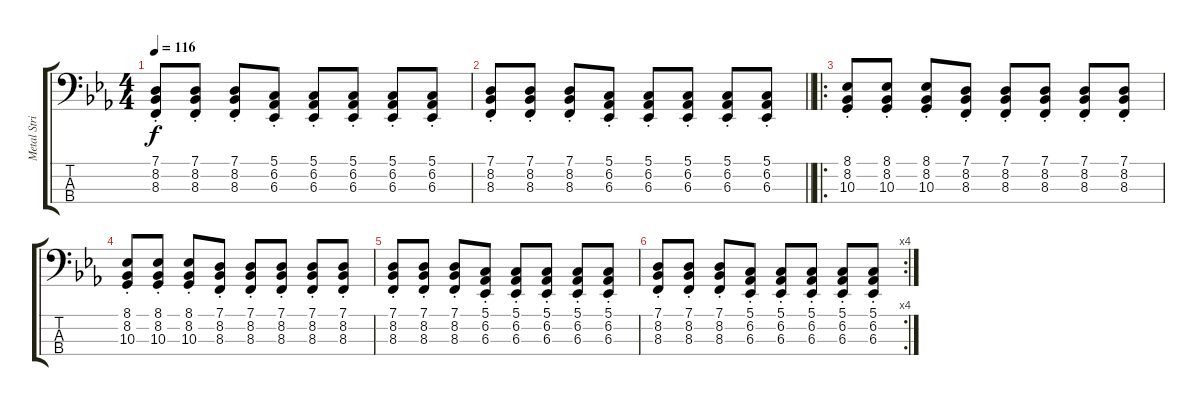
\track ("Metal Strings" "Metal Stri") {instrument stringensemble1}
\staff {score tabs}
\tuning (G2 D2 A1 E1) {hide}
\ts (4 4)
\tempo 116
\clef f4
\ks eb
(7.1{st} 8.2{st} 8.3{st}).8{dy f} (7.1{st} 8.2{st} 8.3{st}).8 (7.1{st} 8.2{st} 8.3{st}).8 (5.1{st} 6.2{st} 6.3{st}).8 (5.1{st} 6.2{st} 6.3{st}).8 (5.1{st} 6.2{st} 6.3{st}).8 (5.1{st} 6.2{st} 6.3{st}).8 (5.1{st} 6.2{st} 6.3{st}).8 |
\barLineRight lightlight
(7.1{st} 8.2{st} 8.3{st}).8 (7.1{st} 8.2{st} 8.3{st}).8 (7.1{st} 8.2{st} 8.3{st}).8 (5.1{st} 6.2{st} 6.3{st}).8 (5.1{st} 6.2{st} 6.3{st}).8 (5.1{st} 6.2{st} 6.3{st}).8 (5.1{st} 6.2{st} 6.3{st}).8 (5.1{st} 6.2{st} 6.3{st}).8 |
\ro
(8.1{st} 8.2{st} 10.3{st}).8 (8.1{st} 8.2{st} 10.3{st}).8 (8.1{st} 8.2{st} 10.3{st}).8 (7.1{st} 8.2{st} 8.3{st}).8 (7.1{st} 8.2{st} 8.3{st}).8 (7.1{st} 8.2{st} 8.3{st}).8 (7.1{st} 8.2{st} 8.3{st}).8 (7.1{st} 8.2{st} 8.3{st}).8 |
(8.1{st} 8.2{st} 10.3{st}).8 (8.1{st} 8.2{st} 10.3{st}).8 (8.1{st} 8.2{st} 10.3{st}).8 (7.1{st} 8.2{st} 8.3{st}).8 (7.1{st} 8.2{st} 8.3{st}).8 (7.1{st} 8.2{st} 8.3{st}).8 (7.1{st} 8.2{st} 8.3{st}).8 (7.1{st} 8.2{st} 8.3{st}).8 |
(7.1{st} 8.2{st} 8.3{st}).8 (7.1{st} 8.2{st} 8.3{st}).8 (7.1{st} 8.2{st} 8.3{st}).8 (5.1{st} 6.2{st} 6.3{st}).8 (5.1{st} 6.2{st} 6.3{st}).8 (5.1{st} 6.2{st} 6.3{st}).8 (5.1{st} 6.2{st} 6.3{st}).8 (5.1{st} 6.2{st} 6.3{st}).8 |
\rc 4
(7.1{st} 8.2{st} 8.3{st}).8 (7.1{st} 8.2{st} 8.3{st}).8 (7.1{st} 8.2{st} 8.3{st}).8 (5.1{st} 6.2{st} 6.3{st}).8 (5.1{st} 6.2{st} 6.3{st}).8 (5.1{st} 6.2{st} 6.3{st}).8 (5.1{st} 6.2{st} 6.3{st}).8 (5.1{st} 6.2{st} 6.3{st}).8
